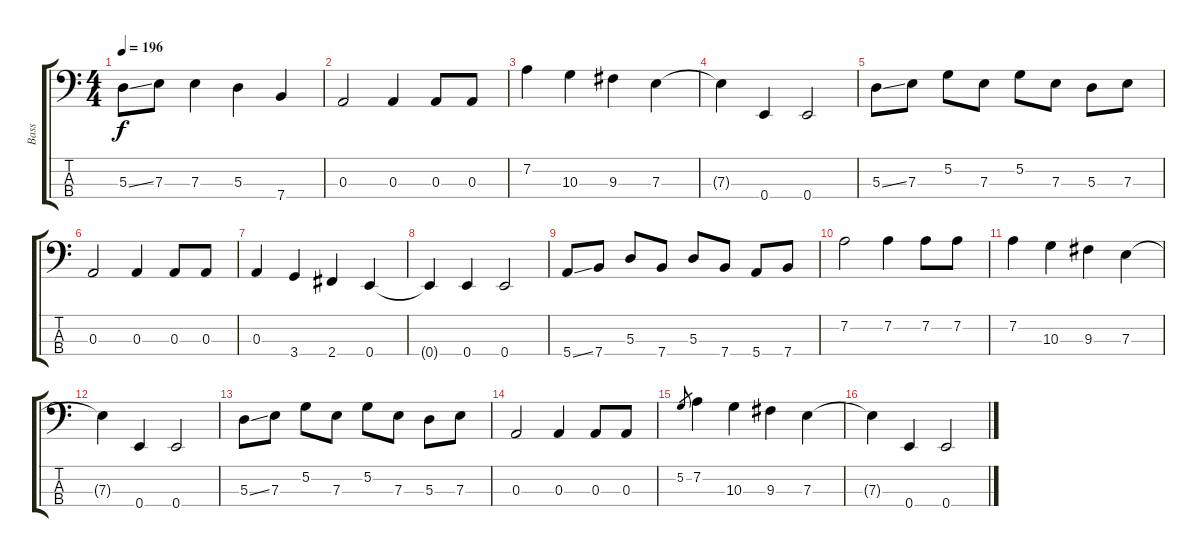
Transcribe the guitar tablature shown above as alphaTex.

\track ("Bass" "Bass") {instrument electricbassfinger}
\staff {score tabs}
\tuning (G2 D2 A1 E1) {hide}
\ts (4 4)
\tempo 196
\clef f4
\ks c
5.3{ss}.8{dy f} 7.3.8 7.3.4 5.3.4 7.4.4 |
0.3.2 0.3.4 0.3.8 0.3.8 |
7.2.4 10.3.4 9.3.4 7.3.4 |
7.3{t}.4 0.4.4 0.4.2 |
5.3{ss}.8 7.3.8 5.2.8 7.3.8 5.2.8 7.3.8 5.3.8 7.3.8 |
0.3.2 0.3.4 0.3.8 0.3.8 |
0.3.4 3.4.4 2.4.4 0.4.4 |
0.4{t}.4 0.4.4 0.4.2 |
5.4{ss}.8 7.4.8 5.3.8 7.4.8 5.3.8 7.4.8 5.4.8 7.4.8 |
7.2.2 7.2.4 7.2.8 7.2.8 |
7.2.4 10.3.4 9.3.4 7.3.4 |
7.3{t}.4 0.4.4 0.4.2 |
5.3{ss}.8 7.3.8 5.2.8 7.3.8 5.2.8 7.3.8 5.3.8 7.3.8 |
0.3.2 0.3.4 0.3.8 0.3.8 |
5.2.8{gr} 7.2.4 10.3.4 9.3.4 7.3.4 |
7.3{t}.4 0.4.4 0.4.2
